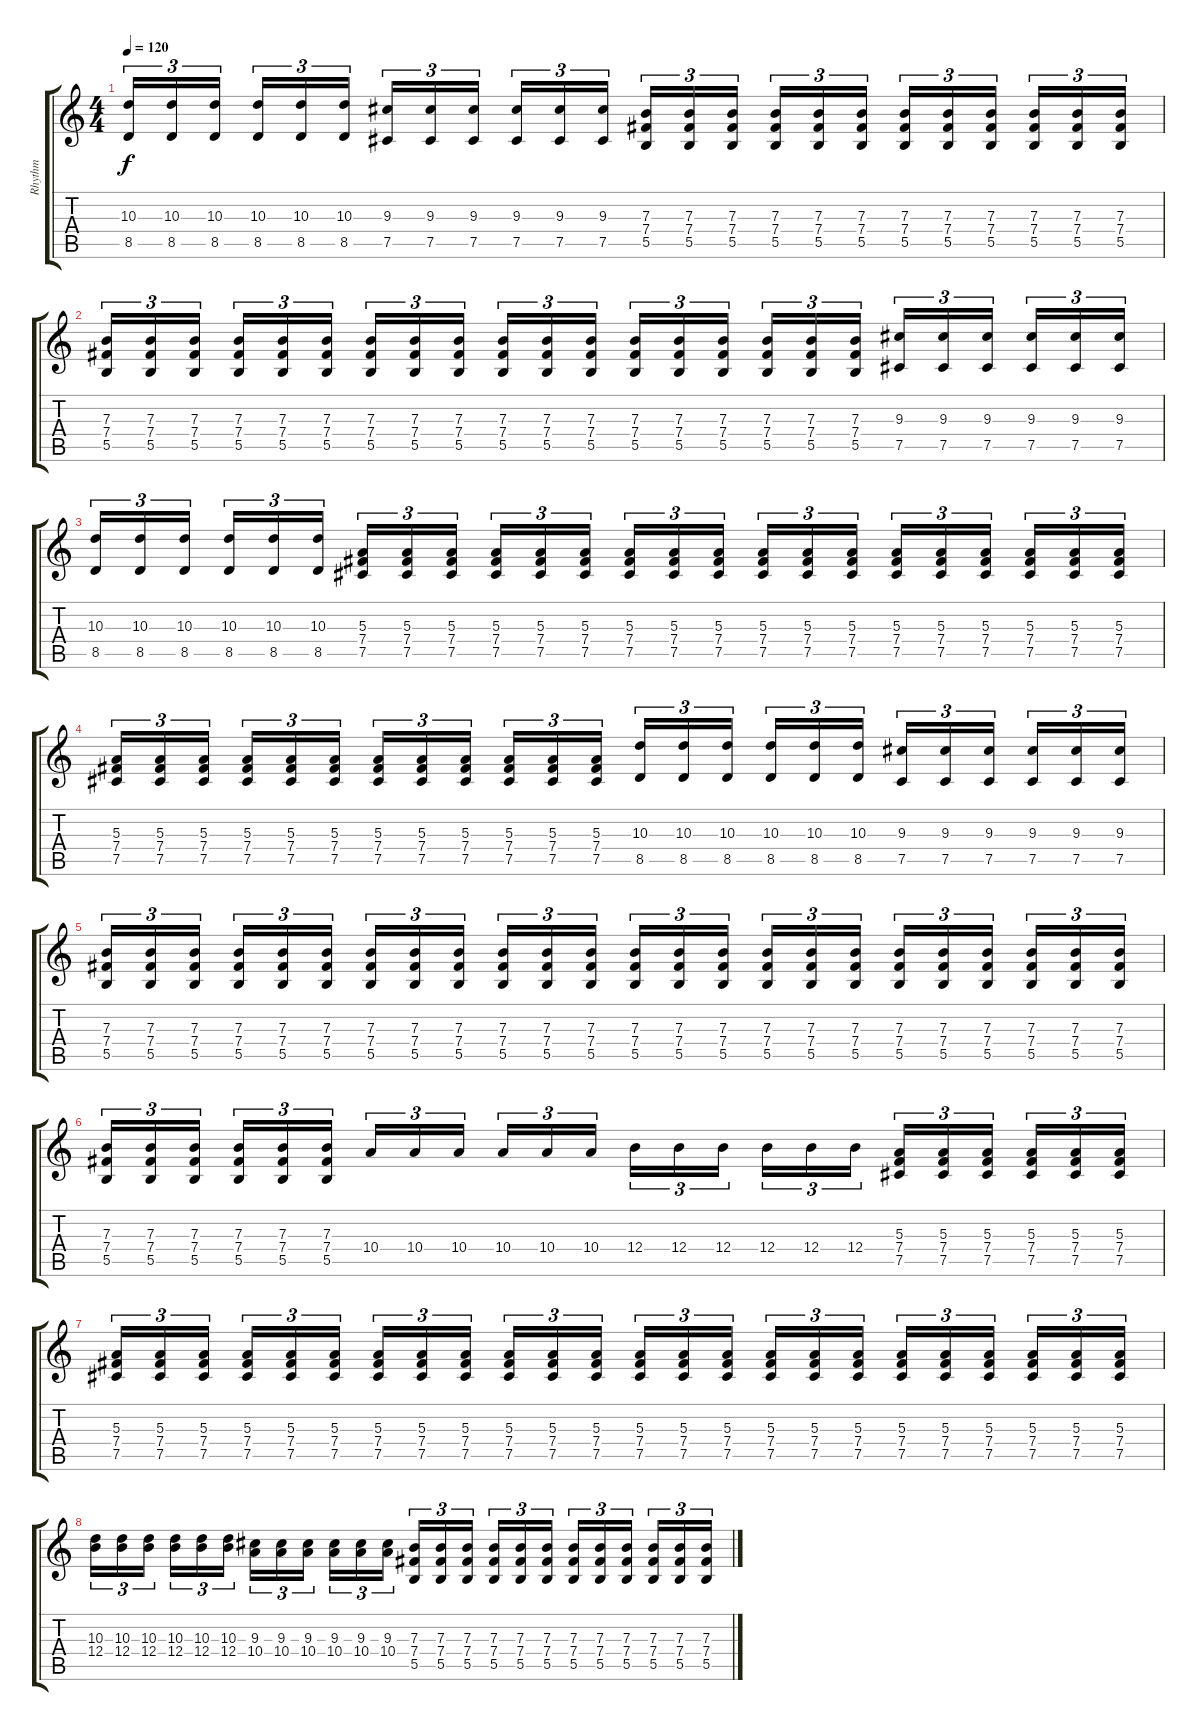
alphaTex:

\track ("Rhythm" "Rhythm") {instrument distortionguitar}
\staff {score tabs}
\tuning (Db4 Ab3 E3 B2 Gb2 Db2) {hide}
\ts (4 4)
\tempo 120
\clef g2
\ks c
(10.3 8.5).16{tu (3 2) dy f} (10.3 8.5).16{tu (3 2)} (10.3 8.5).16{tu (3 2) beam splitsecondary} (10.3 8.5).16{tu (3 2)} (10.3 8.5).16{tu (3 2)} (10.3 8.5).16{tu (3 2)} (9.3 7.5).16{tu (3 2)} (9.3 7.5).16{tu (3 2)} (9.3 7.5).16{tu (3 2) beam splitsecondary} (9.3 7.5).16{tu (3 2)} (9.3 7.5).16{tu (3 2)} (9.3 7.5).16{tu (3 2)} (7.3 7.4 5.5).16{tu (3 2)} (7.3 7.4 5.5).16{tu (3 2)} (7.3 7.4 5.5).16{tu (3 2) beam splitsecondary} (7.3 7.4 5.5).16{tu (3 2)} (7.3 7.4 5.5).16{tu (3 2)} (7.3 7.4 5.5).16{tu (3 2)} (7.3 7.4 5.5).16{tu (3 2)} (7.3 7.4 5.5).16{tu (3 2)} (7.3 7.4 5.5).16{tu (3 2) beam splitsecondary} (7.3 7.4 5.5).16{tu (3 2)} (7.3 7.4 5.5).16{tu (3 2)} (7.3 7.4 5.5).16{tu (3 2)} |
(7.3 7.4 5.5).16{tu (3 2)} (7.3 7.4 5.5).16{tu (3 2)} (7.3 7.4 5.5).16{tu (3 2) beam splitsecondary} (7.3 7.4 5.5).16{tu (3 2)} (7.3 7.4 5.5).16{tu (3 2)} (7.3 7.4 5.5).16{tu (3 2)} (7.3 7.4 5.5).16{tu (3 2)} (7.3 7.4 5.5).16{tu (3 2)} (7.3 7.4 5.5).16{tu (3 2) beam splitsecondary} (7.3 7.4 5.5).16{tu (3 2)} (7.3 7.4 5.5).16{tu (3 2)} (7.3 7.4 5.5).16{tu (3 2)} (7.3 7.4 5.5).16{tu (3 2)} (7.3 7.4 5.5).16{tu (3 2)} (7.3 7.4 5.5).16{tu (3 2) beam splitsecondary} (7.3 7.4 5.5).16{tu (3 2)} (7.3 7.4 5.5).16{tu (3 2)} (7.3 7.4 5.5).16{tu (3 2)} (9.3 7.5).16{tu (3 2)} (9.3 7.5).16{tu (3 2)} (9.3 7.5).16{tu (3 2) beam splitsecondary} (9.3 7.5).16{tu (3 2)} (9.3 7.5).16{tu (3 2)} (9.3 7.5).16{tu (3 2)} |
(10.3 8.5).16{tu (3 2)} (10.3 8.5).16{tu (3 2)} (10.3 8.5).16{tu (3 2) beam splitsecondary} (10.3 8.5).16{tu (3 2)} (10.3 8.5).16{tu (3 2)} (10.3 8.5).16{tu (3 2)} (5.3 7.4 7.5).16{tu (3 2)} (5.3 7.4 7.5).16{tu (3 2)} (5.3 7.4 7.5).16{tu (3 2) beam splitsecondary} (5.3 7.4 7.5).16{tu (3 2)} (5.3 7.4 7.5).16{tu (3 2)} (5.3 7.4 7.5).16{tu (3 2)} (5.3 7.4 7.5).16{tu (3 2)} (5.3 7.4 7.5).16{tu (3 2)} (5.3 7.4 7.5).16{tu (3 2) beam splitsecondary} (5.3 7.4 7.5).16{tu (3 2)} (5.3 7.4 7.5).16{tu (3 2)} (5.3 7.4 7.5).16{tu (3 2)} (5.3 7.4 7.5).16{tu (3 2)} (5.3 7.4 7.5).16{tu (3 2)} (5.3 7.4 7.5).16{tu (3 2) beam splitsecondary} (5.3 7.4 7.5).16{tu (3 2)} (5.3 7.4 7.5).16{tu (3 2)} (5.3 7.4 7.5).16{tu (3 2)} |
(5.3 7.4 7.5).16{tu (3 2)} (5.3 7.4 7.5).16{tu (3 2)} (5.3 7.4 7.5).16{tu (3 2) beam splitsecondary} (5.3 7.4 7.5).16{tu (3 2)} (5.3 7.4 7.5).16{tu (3 2)} (5.3 7.4 7.5).16{tu (3 2)} (5.3 7.4 7.5).16{tu (3 2)} (5.3 7.4 7.5).16{tu (3 2)} (5.3 7.4 7.5).16{tu (3 2) beam splitsecondary} (5.3 7.4 7.5).16{tu (3 2)} (5.3 7.4 7.5).16{tu (3 2)} (5.3 7.4 7.5).16{tu (3 2)} (10.3 8.5).16{tu (3 2)} (10.3 8.5).16{tu (3 2)} (10.3 8.5).16{tu (3 2) beam splitsecondary} (10.3 8.5).16{tu (3 2)} (10.3 8.5).16{tu (3 2)} (10.3 8.5).16{tu (3 2)} (9.3 7.5).16{tu (3 2)} (9.3 7.5).16{tu (3 2)} (9.3 7.5).16{tu (3 2) beam splitsecondary} (9.3 7.5).16{tu (3 2)} (9.3 7.5).16{tu (3 2)} (9.3 7.5).16{tu (3 2)} |
(7.3 7.4 5.5).16{tu (3 2)} (7.3 7.4 5.5).16{tu (3 2)} (7.3 7.4 5.5).16{tu (3 2) beam splitsecondary} (7.3 7.4 5.5).16{tu (3 2)} (7.3 7.4 5.5).16{tu (3 2)} (7.3 7.4 5.5).16{tu (3 2)} (7.3 7.4 5.5).16{tu (3 2)} (7.3 7.4 5.5).16{tu (3 2)} (7.3 7.4 5.5).16{tu (3 2) beam splitsecondary} (7.3 7.4 5.5).16{tu (3 2)} (7.3 7.4 5.5).16{tu (3 2)} (7.3 7.4 5.5).16{tu (3 2)} (7.3 7.4 5.5).16{tu (3 2)} (7.3 7.4 5.5).16{tu (3 2)} (7.3 7.4 5.5).16{tu (3 2) beam splitsecondary} (7.3 7.4 5.5).16{tu (3 2)} (7.3 7.4 5.5).16{tu (3 2)} (7.3 7.4 5.5).16{tu (3 2)} (7.3 7.4 5.5).16{tu (3 2)} (7.3 7.4 5.5).16{tu (3 2)} (7.3 7.4 5.5).16{tu (3 2) beam splitsecondary} (7.3 7.4 5.5).16{tu (3 2)} (7.3 7.4 5.5).16{tu (3 2)} (7.3 7.4 5.5).16{tu (3 2)} |
(7.3 7.4 5.5).16{tu (3 2)} (7.3 7.4 5.5).16{tu (3 2)} (7.3 7.4 5.5).16{tu (3 2) beam splitsecondary} (7.3 7.4 5.5).16{tu (3 2)} (7.3 7.4 5.5).16{tu (3 2)} (7.3 7.4 5.5).16{tu (3 2)} 10.4.16{tu (3 2)} 10.4.16{tu (3 2)} 10.4.16{tu (3 2) beam splitsecondary} 10.4.16{tu (3 2)} 10.4.16{tu (3 2)} 10.4.16{tu (3 2)} 12.4.16{tu (3 2)} 12.4.16{tu (3 2)} 12.4.16{tu (3 2) beam splitsecondary} 12.4.16{tu (3 2)} 12.4.16{tu (3 2)} 12.4.16{tu (3 2)} (5.3 7.4 7.5).16{tu (3 2)} (5.3 7.4 7.5).16{tu (3 2)} (5.3 7.4 7.5).16{tu (3 2) beam splitsecondary} (5.3 7.4 7.5).16{tu (3 2)} (5.3 7.4 7.5).16{tu (3 2)} (5.3 7.4 7.5).16{tu (3 2)} |
(5.3 7.4 7.5).16{tu (3 2)} (5.3 7.4 7.5).16{tu (3 2)} (5.3 7.4 7.5).16{tu (3 2) beam splitsecondary} (5.3 7.4 7.5).16{tu (3 2)} (5.3 7.4 7.5).16{tu (3 2)} (5.3 7.4 7.5).16{tu (3 2)} (5.3 7.4 7.5).16{tu (3 2)} (5.3 7.4 7.5).16{tu (3 2)} (5.3 7.4 7.5).16{tu (3 2) beam splitsecondary} (5.3 7.4 7.5).16{tu (3 2)} (5.3 7.4 7.5).16{tu (3 2)} (5.3 7.4 7.5).16{tu (3 2)} (5.3 7.4 7.5).16{tu (3 2)} (5.3 7.4 7.5).16{tu (3 2)} (5.3 7.4 7.5).16{tu (3 2) beam splitsecondary} (5.3 7.4 7.5).16{tu (3 2)} (5.3 7.4 7.5).16{tu (3 2)} (5.3 7.4 7.5).16{tu (3 2)} (5.3 7.4 7.5).16{tu (3 2)} (5.3 7.4 7.5).16{tu (3 2)} (5.3 7.4 7.5).16{tu (3 2) beam splitsecondary} (5.3 7.4 7.5).16{tu (3 2)} (5.3 7.4 7.5).16{tu (3 2)} (5.3 7.4 7.5).16{tu (3 2)} |
(10.3 12.4).16{tu (3 2)} (10.3 12.4).16{tu (3 2)} (10.3 12.4).16{tu (3 2) beam splitsecondary} (10.3 12.4).16{tu (3 2)} (10.3 12.4).16{tu (3 2)} (10.3 12.4).16{tu (3 2)} (9.3 10.4).16{tu (3 2)} (9.3 10.4).16{tu (3 2)} (9.3 10.4).16{tu (3 2) beam splitsecondary} (9.3 10.4).16{tu (3 2)} (9.3 10.4).16{tu (3 2)} (9.3 10.4).16{tu (3 2)} (7.3 7.4 5.5).16{tu (3 2)} (7.3 7.4 5.5).16{tu (3 2)} (7.3 7.4 5.5).16{tu (3 2) beam splitsecondary} (7.3 7.4 5.5).16{tu (3 2)} (7.3 7.4 5.5).16{tu (3 2)} (7.3 7.4 5.5).16{tu (3 2)} (7.3 7.4 5.5).16{tu (3 2)} (7.3 7.4 5.5).16{tu (3 2)} (7.3 7.4 5.5).16{tu (3 2) beam splitsecondary} (7.3 7.4 5.5).16{tu (3 2)} (7.3 7.4 5.5).16{tu (3 2)} (7.3 7.4 5.5).16{tu (3 2)}
